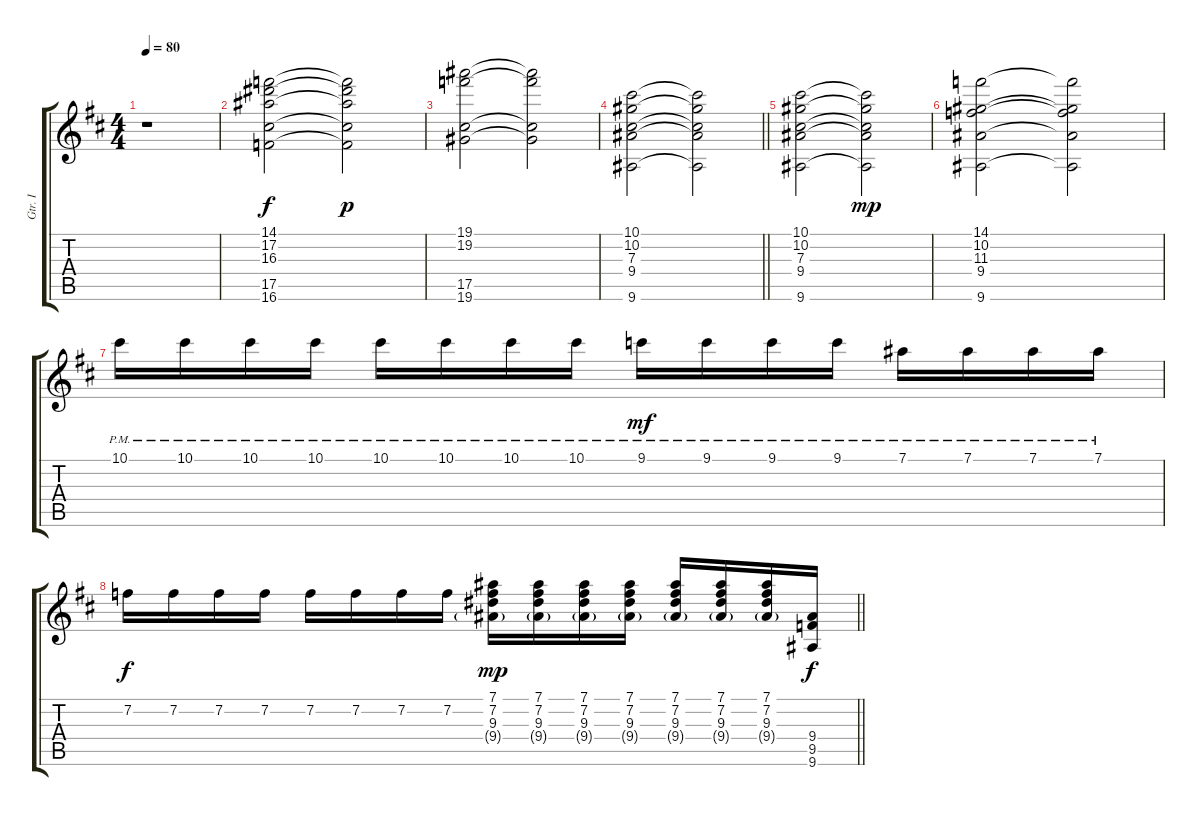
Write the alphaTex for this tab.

\track ("Gtr. I" "Gtr. I") {instrument overdrivenguitar}
\staff {score tabs}
\tuning (Eb4 Bb3 Gb3 Db3 Ab2 Db2) {hide}
\ts (4 4)
\tempo 80
\clef g2
\ks d
r.1{dy f instrument overdrivenguitar} |
(14.1 17.2 16.3 17.5 16.6).2 (14.1{t} 17.2{t} 16.3{t} 17.5{t} 16.6{t}).2{dy p} |
(19.1 19.2 17.5 19.6).2 (19.1{t} 19.2{t} 17.5{t} 19.6{t}).2 |
\barLineRight lightlight
(10.1 10.2 7.3 9.4 9.6).2 (10.1{t} 10.2{t} 7.3{t} 9.4{t} 9.6{t}).2 |
(10.1 10.2 7.3 9.4 9.6).2 (10.1{t} 10.2{t} 7.3{t} 9.4{t} 9.6{t}).2{dy mp} |
(14.1 10.2 11.3 9.4 9.6).2 (14.1{t} 10.2{t} 11.3{t} 9.4{t} 9.6{t}).2 |
10.1{pm}.16 10.1{pm}.16 10.1{pm}.16 10.1{pm}.16 10.1{pm}.16 10.1{pm}.16 10.1{pm}.16 10.1{pm}.16 9.1{pm}.16{dy mf} 9.1{pm}.16 9.1{pm}.16 9.1{pm}.16 7.1{pm}.16 7.1{pm}.16 7.1{pm}.16 7.1{pm}.16 |
\barLineRight lightlight
7.2.16{dy f} 7.2.16 7.2.16 7.2.16 7.2.16 7.2.16 7.2.16 7.2.16 (7.1 7.2 9.3 9.4{g}).16{dy mp} (7.1 7.2 9.3 9.4{g}).16 (7.1 7.2 9.3 9.4{g}).16 (7.1 7.2 9.3 9.4{g}).16 (7.1 7.2 9.3 9.4{g}).16 (7.1 7.2 9.3 9.4{g}).16 (7.1 7.2 9.3 9.4{g}).16 (9.4 9.5 9.6).16{dy f}
